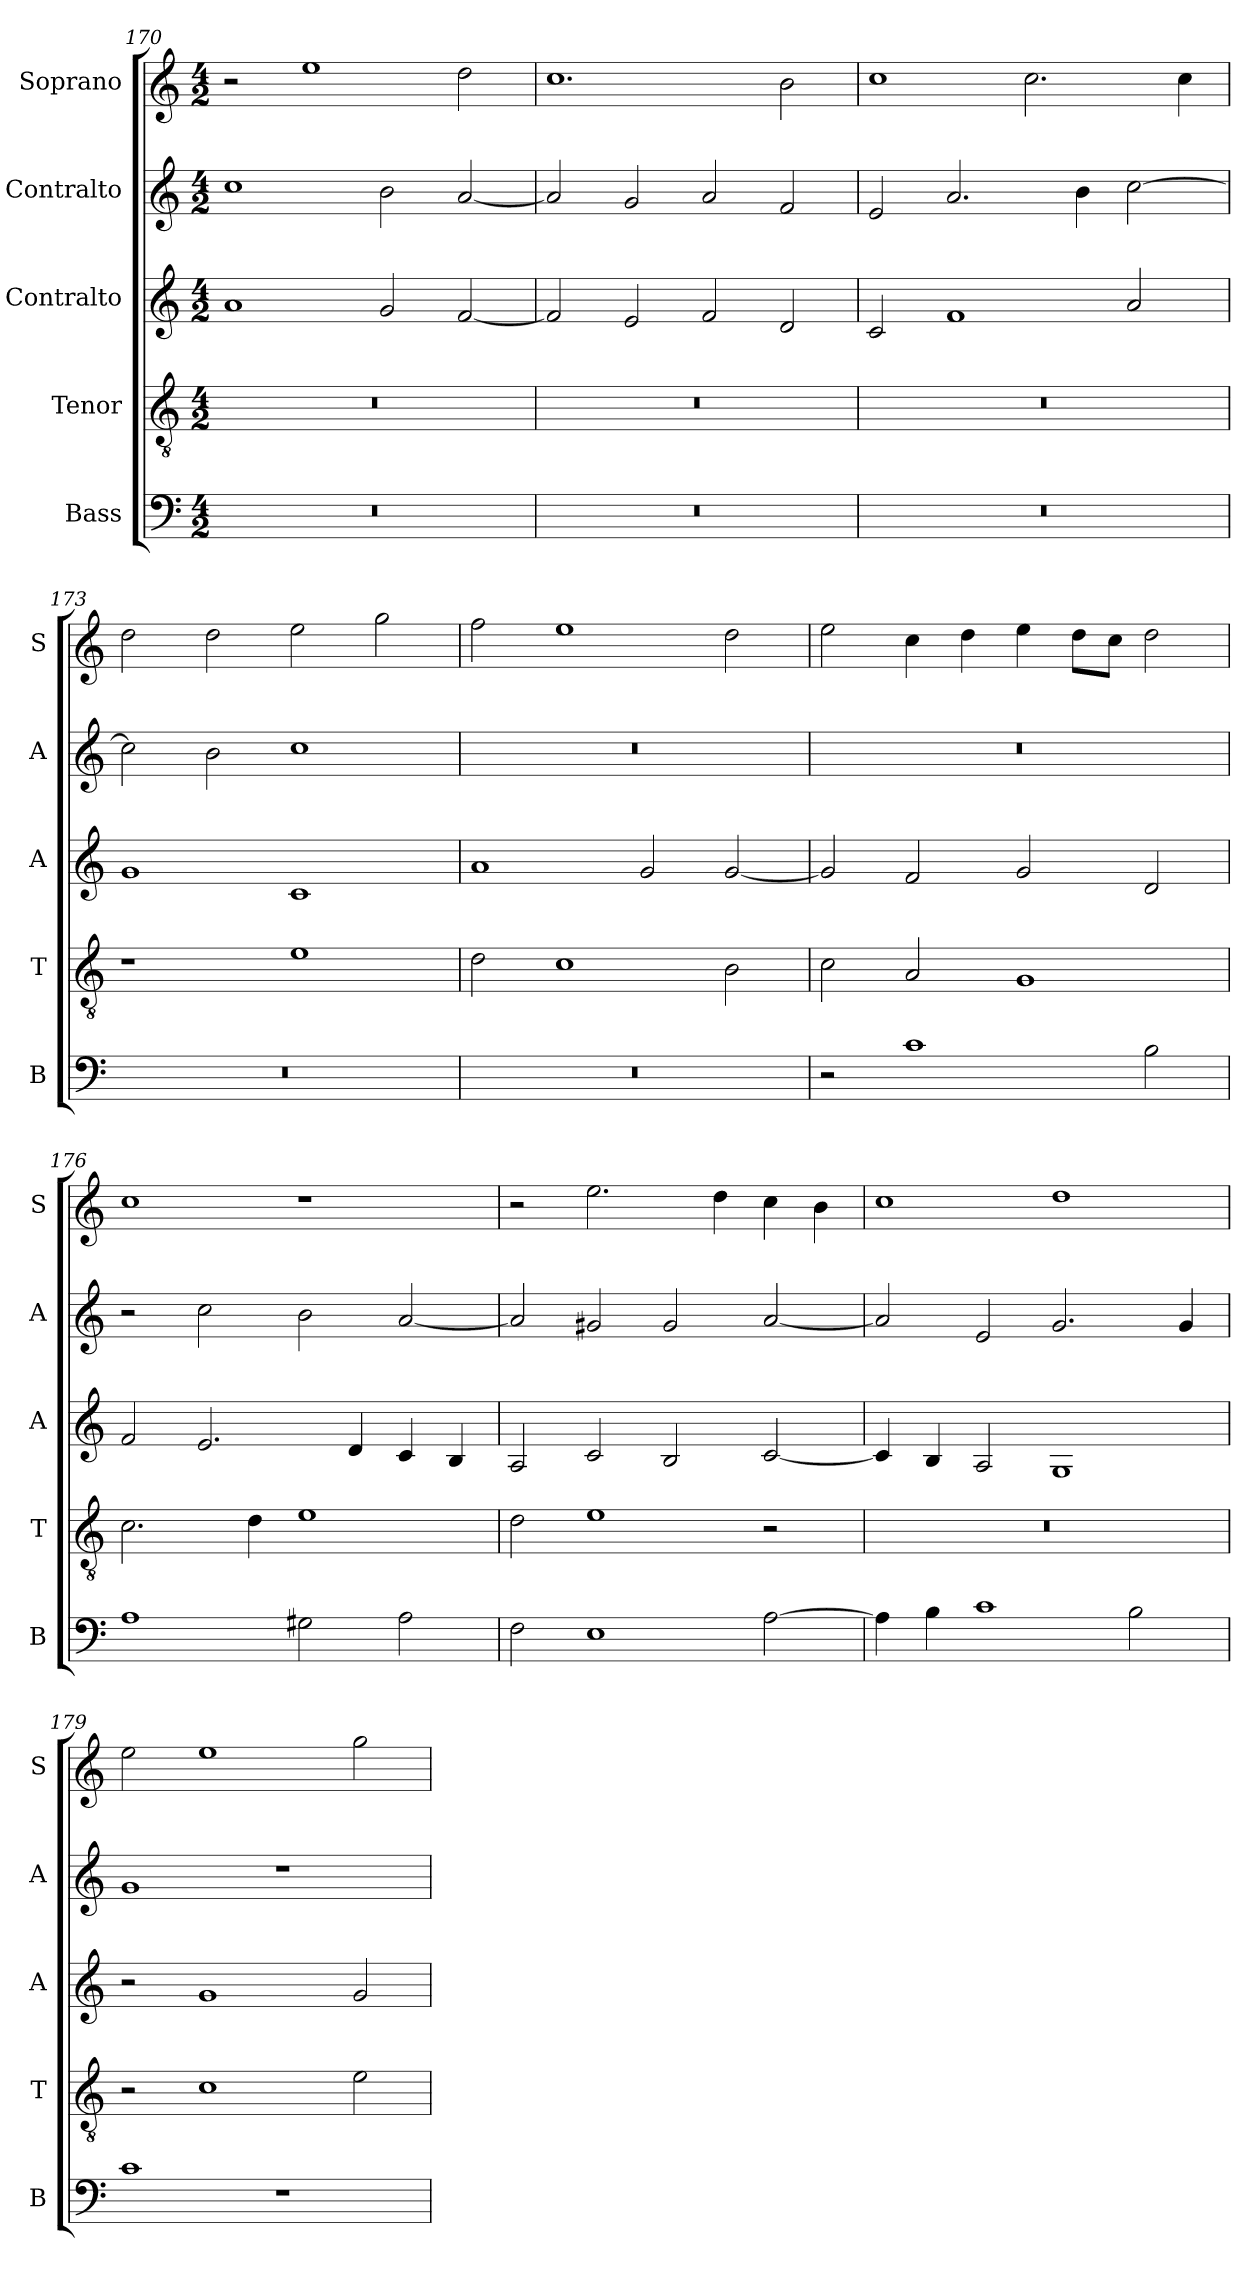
**kern	**kern	**kern	**kern	**kern
*part5	*part4	*part3	*part2	*part1
*staff5	*staff4	*staff3	*staff2	*staff1
*I"Bass	*I"Tenor	*I"Contralto	*I"Contralto	*I"Soprano
*I'B	*I'T	*I'A	*I'A	*I'S
*clefF4	*clefGv2	*clefG2	*clefG2	*clefG2
*k[]	*k[]	*k[]	*k[]	*k[]
*A:aeo	*A:aeo	*A:aeo	*A:aeo	*A:aeo
*M4/2	*M4/2	*M4/2	*M4/2	*M4/2
=170	=170	=170	=170	=170
0r	0r	1a	1cc	2r
.	.	.	.	1ee
.	.	2g	2b	.
.	.	[2f	[2a	2dd
=171	=171	=171	=171	=171
0r	0r	2f]	2a]	1.cc
.	.	2e	2g	.
.	.	2f	2a	.
.	.	2d	2f	2b
=172	=172	=172	=172	=172
0r	0r	2c	2e	1cc
.	.	1f	2.a	.
.	.	.	.	2.cc
.	.	.	4b	.
.	.	2a	[2cc	.
.	.	.	.	4cc
=173	=173	=173	=173	=173
0r	1r	1g	2cc]	2dd
.	.	.	2b	2dd
.	1e	1c	1cc	2ee
.	.	.	.	2gg
=174	=174	=174	=174	=174
0r	2d	1a	0r	2ff
.	1c	.	.	1ee
.	.	2g	.	.
.	2B	[2g	.	2dd
=175	=175	=175	=175	=175
2r	2c	2g]	0r	2ee
1c	2A	2f	.	4cc
.	.	.	.	4dd
.	1G	2g	.	4ee
.	.	.	.	8dd\L
.	.	.	.	8cc\J
2B	.	2d	.	2dd
=176	=176	=176	=176	=176
1A	2.c	2f	2r	1cc
.	.	2.e	2cc	.
.	4d	.	.	.
2G#X	1e	.	2b	1r
.	.	4d	.	.
2A	.	4c	[2a	.
.	.	4B	.	.
=177	=177	=177	=177	=177
2F	2d	2A	2a]	2r
1E	1e	2c	2g#X	2.ee
.	.	2B	2g#	.
.	.	.	.	4dd
[2A	2r	[2c	[2a	4cc
.	.	.	.	4b
=178	=178	=178	=178	=178
4A]	0r	4c]	2a]	1cc
4B	.	4B	.	.
1c	.	2A	2e	.
.	.	1G	2.g	1dd
2B	.	.	.	.
.	.	.	4g	.
=179	=179	=179	=179	=179
1c	2r	2r	1g	2ee
.	1c	1g	.	1ee
1r	.	.	1r	.
.	2e	2g	.	2gg
=	=	=	=	=
*-	*-	*-	*-	*-
